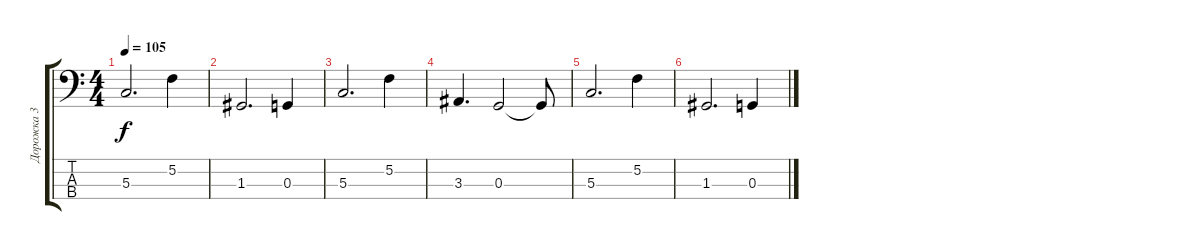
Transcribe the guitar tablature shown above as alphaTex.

\track ("Дорожка 3" "Дорожка 3") {instrument electricbassfinger}
\staff {score tabs}
\tuning (F2 C2 G1 C1) {hide}
\ts (4 4)
\tempo 105
\clef f4
\ks c
5.3.2{d dy f} 5.2.4 |
1.3.2{d} 0.3.4 |
5.3.2{d} 5.2.4 |
3.3.4{d} 0.3.2 0.3{t}.8 |
5.3.2{d} 5.2.4 |
1.3.2{d} 0.3.4
